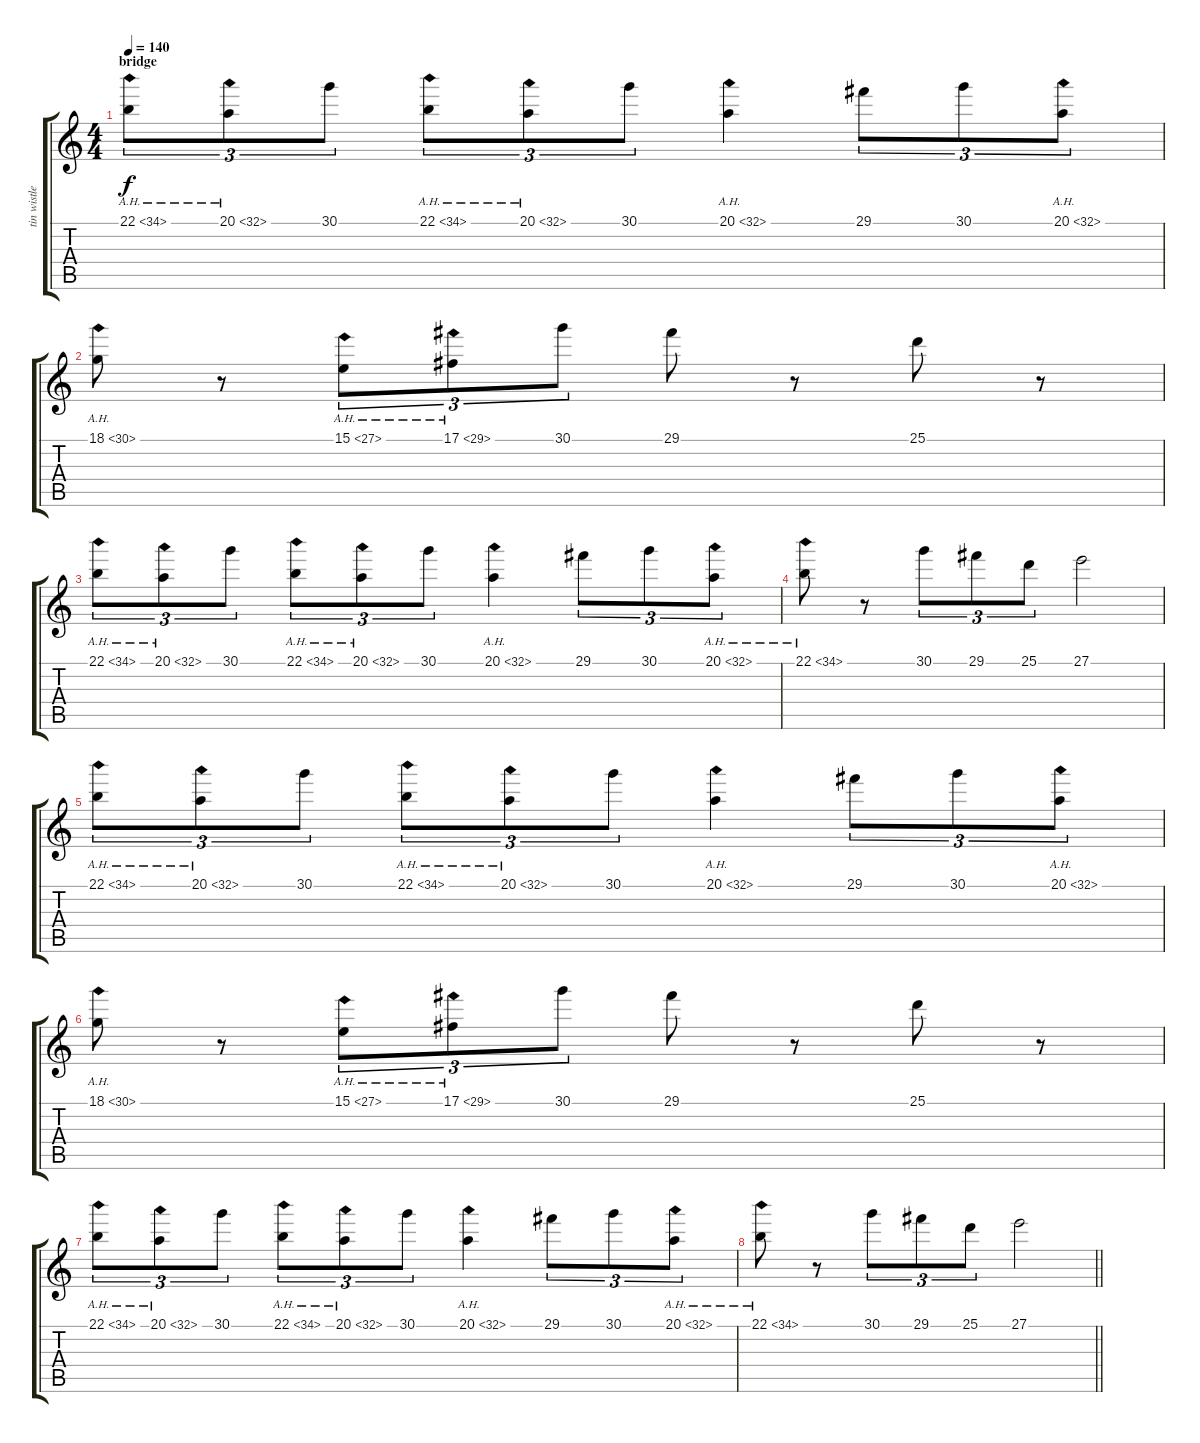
\track ("tin wistle" "tin wistle") {instrument panflute}
\staff {score tabs}
\tuning (Db4 Ab3 E3 B2 Gb2 B1) {hide}
\ts (4 4)
\section ("" "bridge")
\tempo 140
\clef g2
\ks c
22.1{ah 12}.8{tu (3 2) dy f} 20.1{ah 12}.8{tu (3 2)} 30.1.8{tu (3 2)} 22.1{ah 12}.8{tu (3 2)} 20.1{ah 12}.8{tu (3 2)} 30.1.8{tu (3 2)} 20.1{ah 12}.4 29.1.8{tu (3 2)} 30.1.8{tu (3 2)} 20.1{ah 12}.8{tu (3 2)} |
18.1{ah 12}.8 r.8 15.1{ah 12}.8{tu (3 2)} 17.1{ah 12}.8{tu (3 2)} 30.1.8{tu (3 2)} 29.1.8 r.8 25.1.8 r.8 |
22.1{ah 12}.8{tu (3 2)} 20.1{ah 12}.8{tu (3 2)} 30.1.8{tu (3 2)} 22.1{ah 12}.8{tu (3 2)} 20.1{ah 12}.8{tu (3 2)} 30.1.8{tu (3 2)} 20.1{ah 12}.4 29.1.8{tu (3 2)} 30.1.8{tu (3 2)} 20.1{ah 12}.8{tu (3 2)} |
22.1{ah 12}.8 r.8 30.1.8{tu (3 2)} 29.1.8{tu (3 2)} 25.1.8{tu (3 2)} 27.1.2 |
22.1{ah 12}.8{tu (3 2)} 20.1{ah 12}.8{tu (3 2)} 30.1.8{tu (3 2)} 22.1{ah 12}.8{tu (3 2)} 20.1{ah 12}.8{tu (3 2)} 30.1.8{tu (3 2)} 20.1{ah 12}.4 29.1.8{tu (3 2)} 30.1.8{tu (3 2)} 20.1{ah 12}.8{tu (3 2)} |
18.1{ah 12}.8 r.8 15.1{ah 12}.8{tu (3 2)} 17.1{ah 12}.8{tu (3 2)} 30.1.8{tu (3 2)} 29.1.8 r.8 25.1.8 r.8 |
22.1{ah 12}.8{tu (3 2)} 20.1{ah 12}.8{tu (3 2)} 30.1.8{tu (3 2)} 22.1{ah 12}.8{tu (3 2)} 20.1{ah 12}.8{tu (3 2)} 30.1.8{tu (3 2)} 20.1{ah 12}.4 29.1.8{tu (3 2)} 30.1.8{tu (3 2)} 20.1{ah 12}.8{tu (3 2)} |
\barLineRight lightlight
22.1{ah 12}.8 r.8 30.1.8{tu (3 2)} 29.1.8{tu (3 2)} 25.1.8{tu (3 2)} 27.1.2
